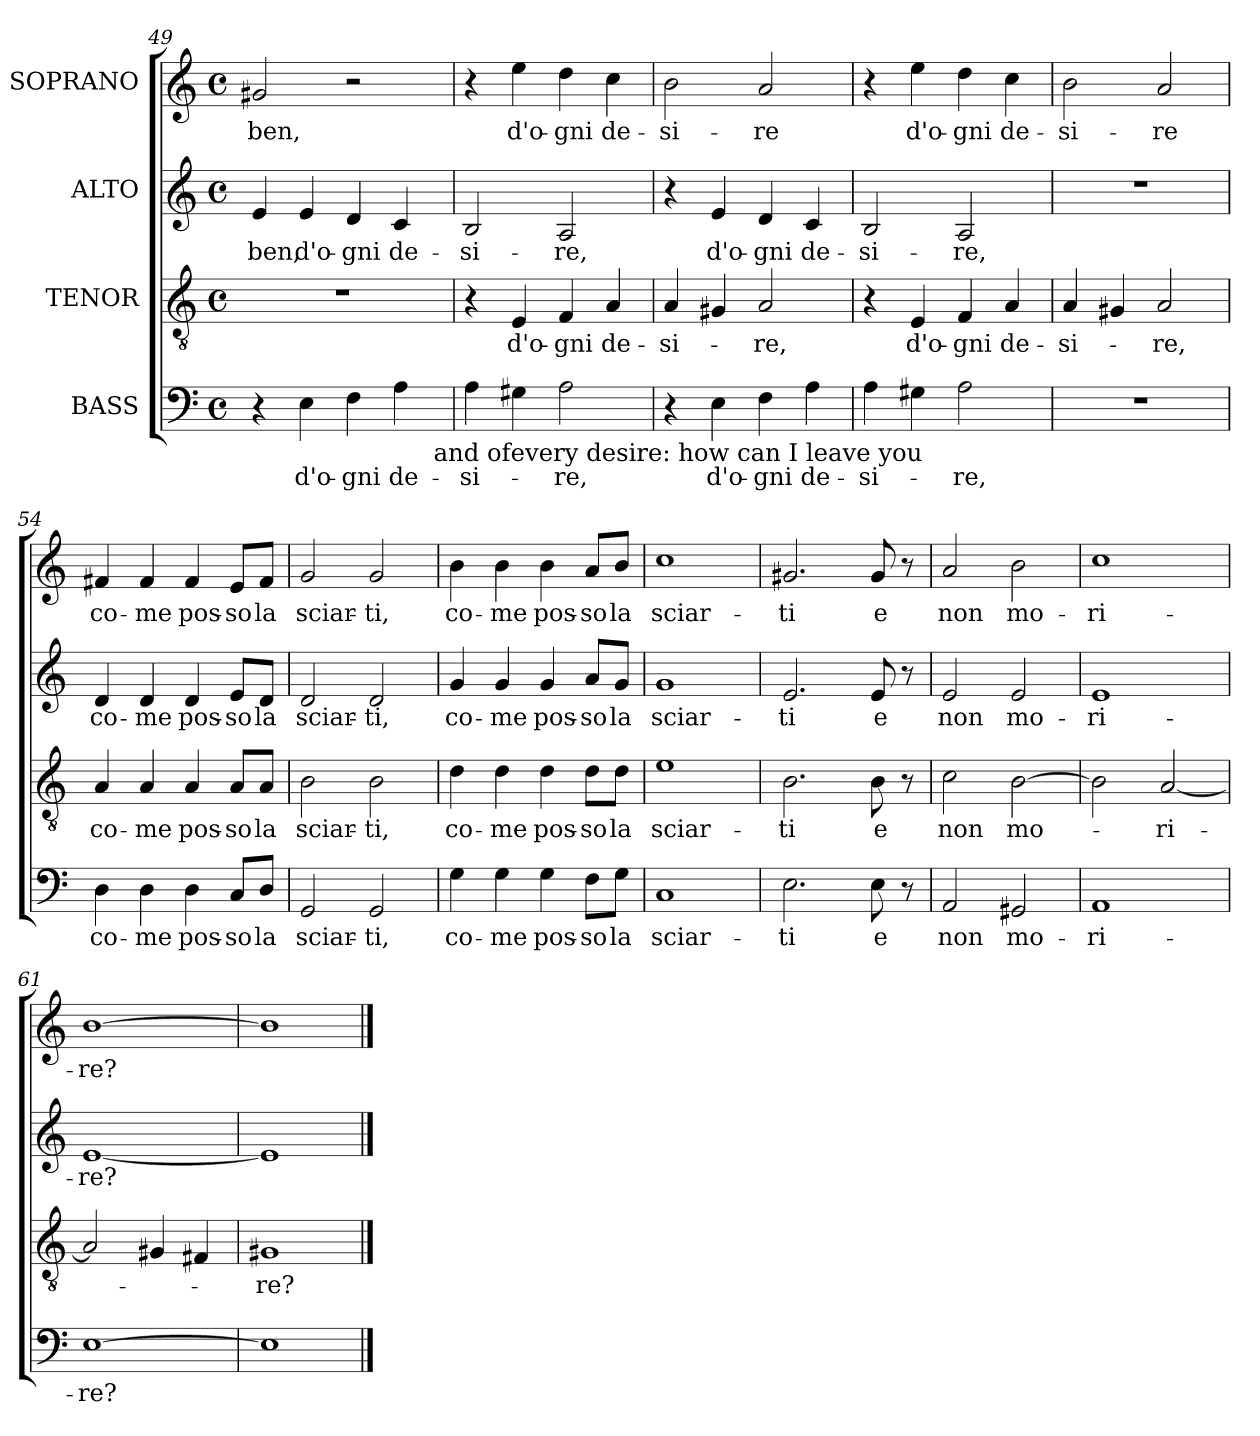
**kern	**text	**kern	**text	**kern	**text	**kern	**text
*part4	*part4	*part3	*part3	*part2	*part2	*part1	*part1
*staff4	*staff4	*staff3	*staff3	*staff2	*staff2	*staff1	*staff1
*I"BASS	*	*I"TENOR	*	*I"ALTO	*	*I"SOPRANO	*
*clefF4	*	*clefGv2	*	*clefG2	*	*clefG2	*
*k[]	*	*k[]	*	*k[]	*	*k[]	*
*C:	*	*C:	*	*C:	*	*C:	*
*M4/4	*	*M4/4	*	*M4/4	*	*M4/4	*
*met(c)	*	*met(c)	*	*met(c)	*	*met(c)	*
=49	=49	=49	=49	=49	=49	=49	=49
!	!	!	!	!	!LO:LY:b	!	!LO:LY:b
*^	*	*	*	*	*	*	*
4r	2...ryy	.	1r	.	4e/	ben,	2g#X/	ben,
!	!	!LO:LY:b	!	!	!	!LO:LY:b	!	!
4E\	.	d'o-	.	.	4e/	d'o-	.	.
!	!	!LO:LY:b:rj	!	!	!	!LO:LY:b:rj	!	!
4F\	.	-gni	.	.	4d/	-gni	2r	.
!	!	!LO:LY:b	!	!	!	!LO:LY:b	!	!
4A\	.	de-	.	.	4c/	de-	.	.
!	!LO:TX:b:t=and ofevery desire&colon; how can I leave you	!	!	!	!	!	!	!
.	16ryy	.	.	.	.	.	.	.
=50	=50	=50	=50	=50	=50	=50	=50	=50
!	!	!LO:LY:b	!	!	!	!LO:LY:b	!	!
*v	*v	*	*	*	*	*	*	*
4A\	-si-	4r	.	2B/	-si-	4r	.
!	!	!	!LO:LY:b	!	!	!	!LO:LY:b
4G#X\	.	4E/	d'o-	.	.	4ee\	d'o-
!	!LO:LY:b	!	!LO:LY:b:rj	!	!LO:LY:b	!	!LO:LY:b:rj
2A\	-re,	4F/	-gni	2A/	-re,	4dd\	-gni
!	!	!	!LO:LY:b	!	!	!	!LO:LY:b
.	.	4A/	de-	.	.	4cc\	de-
=51	=51	=51	=51	=51	=51	=51	=51
!	!	!	!LO:LY:b	!	!	!	!LO:LY:b
4r	.	4A/	-si-	4r	.	2b\	-si-
!	!LO:LY:b	!	!	!	!LO:LY:b	!	!
4E\	d'o-	4G#X/	.	4e/	d'o-	.	.
!	!LO:LY:b:rj	!	!LO:LY:b	!	!LO:LY:b:rj	!	!LO:LY:b
4F\	-gni	2A/	-re,	4d/	-gni	2a/	-re
!	!LO:LY:b	!	!	!	!LO:LY:b	!	!
4A\	de-	.	.	4c/	de-	.	.
=52	=52	=52	=52	=52	=52	=52	=52
!	!LO:LY:b	!	!	!	!LO:LY:b	!	!
4A\	-si-	4r	.	2B/	-si-	4r	.
!	!	!	!LO:LY:b	!	!	!	!LO:LY:b
4G#X\	.	4E/	d'o-	.	.	4ee\	d'o-
!	!LO:LY:b	!	!LO:LY:b:rj	!	!LO:LY:b	!	!LO:LY:b:rj
2A\	-re,	4F/	-gni	2A/	-re,	4dd\	-gni
!	!	!	!LO:LY:b	!	!	!	!LO:LY:b
.	.	4A/	de-	.	.	4cc\	de-
=53	=53	=53	=53	=53	=53	=53	=53
!	!	!	!LO:LY:b	!	!	!	!LO:LY:b
1r	.	4A/	-si-	1r	.	2b\	-si-
.	.	4G#X/	.	.	.	.	.
!	!	!	!LO:LY:b	!	!	!	!LO:LY:b
.	.	2A/	-re,	.	.	2a/	-re
!!LO:LB:g=z
=54	=54	=54	=54	=54	=54	=54	=54
!	!LO:LY:b	!	!LO:LY:b	!	!LO:LY:b	!	!LO:LY:b
4D\	co-	4A/	co-	4d/	co-	4f#X/	co-
!	!LO:LY:b	!	!LO:LY:b	!	!LO:LY:b	!	!LO:LY:b
4D\	-me	4A/	-me	4d/	-me	4f#/	-me
!	!LO:LY:b	!	!LO:LY:b	!	!LO:LY:b	!	!LO:LY:b
4D\	pos-	4A/	pos-	4d/	pos-	4f#/	pos-
!	!LO:LY:b	!	!LO:LY:b	!	!LO:LY:b	!	!LO:LY:b
8C/L	-so	8A/L	-so	8e/L	-so	8e/L	-so
!	!LO:LY:b	!	!LO:LY:b	!	!LO:LY:b	!	!LO:LY:b
8D/J	la	8A/J	la	8d/J	la	8f#/J	la
=55	=55	=55	=55	=55	=55	=55	=55
!	!LO:LY:b	!	!LO:LY:b	!	!LO:LY:b	!	!LO:LY:b
2GG/	sciar-	2B\	sciar-	2d/	sciar-	2g/	sciar-
!	!LO:LY:b	!	!LO:LY:b	!	!LO:LY:b	!	!LO:LY:b
2GG/	-ti,	2B\	-ti,	2d/	-ti,	2g/	-ti,
=56	=56	=56	=56	=56	=56	=56	=56
!	!LO:LY:b	!	!LO:LY:b	!	!LO:LY:b	!	!LO:LY:b
4G\	co-	4d\	co-	4g/	co-	4b\	co-
!	!LO:LY:b	!	!LO:LY:b	!	!LO:LY:b	!	!LO:LY:b
4G\	-me	4d\	-me	4g/	-me	4b\	-me
!	!LO:LY:b	!	!LO:LY:b	!	!LO:LY:b	!	!LO:LY:b
4G\	pos-	4d\	pos-	4g/	pos-	4b\	pos-
!	!LO:LY:b	!	!LO:LY:b	!	!LO:LY:b	!	!LO:LY:b
8F\L	-so	8d\L	-so	8a/L	-so	8a/L	-so
!	!LO:LY:b	!	!LO:LY:b	!	!LO:LY:b	!	!LO:LY:b
8G\J	la	8d\J	la	8g/J	la	8b/J	la
=57	=57	=57	=57	=57	=57	=57	=57
!	!LO:LY:b	!	!LO:LY:b	!	!LO:LY:b	!	!LO:LY:b
1C	sciar-	1e	sciar-	1g	sciar-	1cc	sciar-
!!LO:PB:g=z
=58	=58	=58	=58	=58	=58	=58	=58
!	!LO:LY:b	!	!LO:LY:b	!	!LO:LY:b	!	!LO:LY:b
2.E\	-ti	2.B\	-ti	2.e/	-ti	2.g#X/	-ti
!	!LO:LY:b	!	!LO:LY:b	!	!LO:LY:b	!	!LO:LY:b
8E\	e	8B\	e	8e/	e	8g#/	e
8r	.	8r	.	8r	.	8r	.
=59	=59	=59	=59	=59	=59	=59	=59
!	!LO:LY:b	!	!LO:LY:b	!	!LO:LY:b	!	!LO:LY:b
2AA/	non	2c\	non	2e/	non	2a/	non
!	!LO:LY:b	!	!LO:LY:b	!	!LO:LY:b	!	!LO:LY:b
2GG#X/	mo-	[>2B\	mo-	2e/	mo-	2b\	mo-
=60	=60	=60	=60	=60	=60	=60	=60
!	!LO:LY:b	!	!	!	!LO:LY:b	!	!LO:LY:b
1AA	-ri-	2B\]	.	1e	-ri-	1cc	-ri-
!	!	!	!LO:LY:b	!	!	!	!
.	.	[<2A/	-ri-	.	.	.	.
=61	=61	=61	=61	=61	=61	=61	=61
!	!LO:LY:b	!	!	!	!LO:LY:b	!	!LO:LY:b
[>1E	-re?	2A/]	.	[<1e	-re?	[>1b	-re?
.	.	4G#X/	.	.	.	.	.
.	.	4F#X/	.	.	.	.	.
=62	=62	=62	=62	=62	=62	=62	=62
!	!	!	!LO:LY:b	!	!	!	!
1E]	.	1G#X	-re?	1e]	.	1b]	.
==	==	==	==	==	==	==	==
*-	*-	*-	*-	*-	*-	*-	*-
